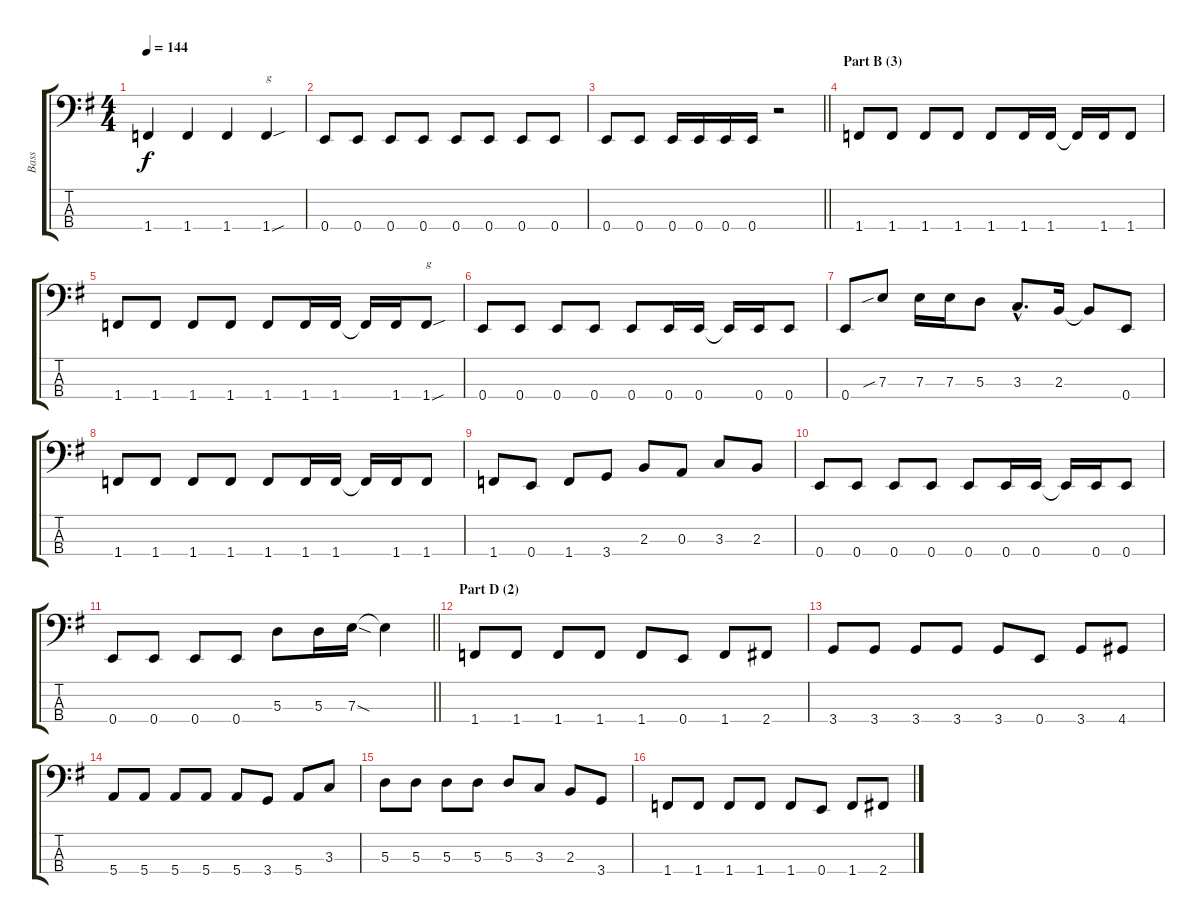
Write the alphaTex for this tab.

\track ("Bass" "Bass") {instrument electricbasspick}
\staff {score tabs}
\tuning (G2 D2 A1 E1) {hide}
\ts (4 4)
\tempo 144
\clef f4
\ks g
1.4.4{dy f} 1.4.4 1.4.4 1.4{sou}.4{txt "g"} |
0.4.8 0.4.8 0.4.8 0.4.8 0.4.8 0.4.8 0.4.8 0.4.8 |
\barLineRight lightlight
0.4.8 0.4.8 0.4.16 0.4.16 0.4.16 0.4.16 r.2 |
\section ("" "Part B (3)")
1.4.8 1.4.8 1.4.8 1.4.8 1.4.8 1.4.16 1.4.16 1.4{t}.16 1.4.16 1.4.8 |
1.4.8 1.4.8 1.4.8 1.4.8 1.4.8 1.4.16 1.4.16 1.4{t}.16 1.4.16 1.4{sou}.8{txt "g"} |
0.4.8 0.4.8 0.4.8 0.4.8 0.4.8 0.4.16 0.4.16 0.4{t}.16 0.4.16 0.4.8 |
0.4.8 7.3{sib}.8 7.3.16 7.3.16 5.3.8 3.3{hac}.8{d} 2.3.16 2.3{t}.8 0.4.8 |
1.4.8 1.4.8 1.4.8 1.4.8 1.4.8 1.4.16 1.4.16 1.4{t}.16 1.4.16 1.4.8 |
1.4.8 0.4.8 1.4.8 3.4.8 2.3.8 0.3.8 3.3.8 2.3.8 |
0.4.8 0.4.8 0.4.8 0.4.8 0.4.8 0.4.16 0.4.16 0.4{t}.16 0.4.16 0.4.8 |
\barLineRight lightlight
0.4.8 0.4.8 0.4.8 0.4.8 5.3.8 5.3.16 7.3{sod}.16 7.3{t}.4 |
\section ("" "Part D (2)")
1.4.8 1.4.8 1.4.8 1.4.8 1.4.8 0.4.8 1.4.8 2.4.8 |
3.4.8 3.4.8 3.4.8 3.4.8 3.4.8 0.4.8 3.4.8 4.4.8 |
5.4.8 5.4.8 5.4.8 5.4.8 5.4.8 3.4.8 5.4.8 3.3.8 |
5.3.8 5.3.8 5.3.8 5.3.8 5.3.8 3.3.8 2.3.8 3.4.8 |
1.4.8 1.4.8 1.4.8 1.4.8 1.4.8 0.4.8 1.4.8 2.4.8
